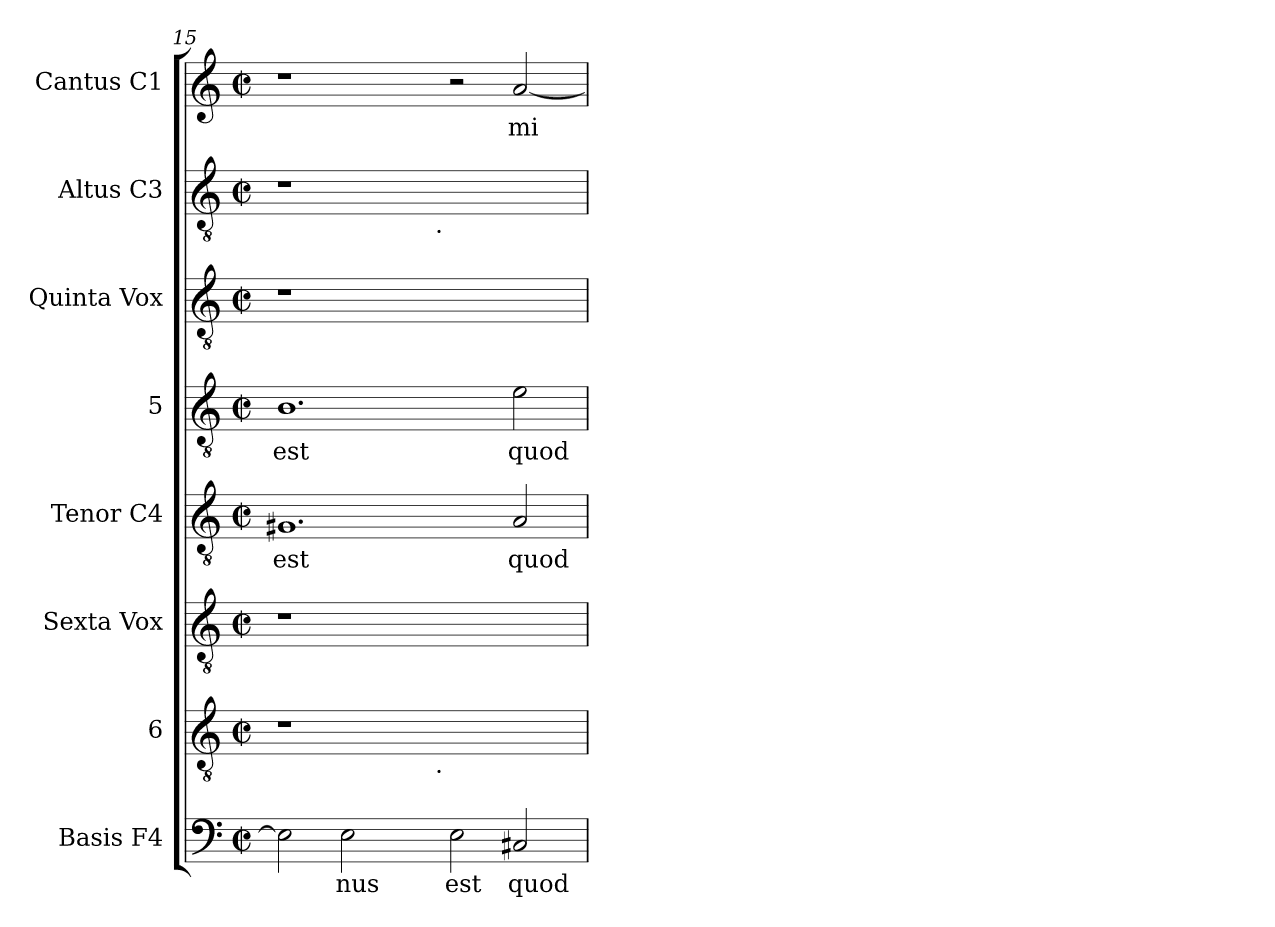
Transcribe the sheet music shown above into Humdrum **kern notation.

**kern	**text	**kern	**kern	**kern	**text	**kern	**text	**kern	**kern	**kern	**text
*part8	*part8	*part7	*part6	*part5	*part5	*part4	*part4	*part3	*part2	*part1	*part1
*staff8	*staff8	*staff7	*staff6	*staff5	*staff5	*staff4	*staff4	*staff3	*staff2	*staff1	*staff1
*I"Basis  F4	*	*I"6	*I"Sexta  Vox	*I"Tenor  C4	*	*I"5	*	*I"Quinta  Vox	*I"Altus  C3	*I"Cantus  C1	*
*I'B	*	*	*	*I'T	*	*	*	*	*I'A	*I'C	*
*clefF4	*	*clefGv2	*clefGv2	*clefGv2	*	*clefGv2	*	*clefGv2	*clefGv2	*clefG2	*
*k[]	*	*k[]	*k[]	*k[]	*	*k[]	*	*k[]	*k[]	*k[]	*
*C:	*	*C:	*C:	*C:	*	*C:	*	*C:	*C:	*C:	*
*M2/2	*	*M2/2	*M2/2	*M2/2	*	*M2/2	*	*M2/2	*M2/2	*M2/2	*
*met(c|)	*	*met(c|)	*met(c|)	*met(c|)	*	*met(c|)	*	*met(c|)	*met(c|)	*met(c|)	*
=15	=15	=15	=15	=15	=15	=15	=15	=15	=15	=15	=15
!	!LO:LY:b:cj	!	!	!	!LO:LY:b:cj	!	!LO:LY:b:cj	!	!	!	!
*	*	*^	*	*	*	*	*	*	*^	*	*
2E\]	--	1r	2ryy	1r	1.G#X	est	1.B	est	1r	1r	2ryy	1r	.
!	!LO:LY:b:cj	!	!	!	!	!	!	!	!	!	!	!	!
2E\	-nus	.	4ryy	.	.	.	.	.	.	.	4ryy	.	.
.	.	.	8ryy	.	.	.	.	.	.	.	8ryy	.	.
.	.	.	16ryy	.	.	.	.	.	.	.	16ryy	.	.
.	.	.	64ryy	.	.	.	.	.	.	.	64ryy	.	.
!	!	!	!	!	!	!	!	!	!	!	!LO:TX:b:t=.	!	!
!	!	!	!LO:TX:b:t=.	!	!	!	!	!	!	!	!	!	!
.	.	.	1ryy	.	.	.	.	.	.	.	1ryy	.	.
!	!LO:LY:b:cj	!	!	!	!	!	!	!	!	!	!	!	!
2E\	est	1ryy	.	1ryy	.	.	.	.	1ryy	1ryy	.	2r	.
!	!LO:LY:b:cj	!	!	!	!	!LO:LY:b:cj	!	!LO:LY:b:cj	!	!	!	!	!LO:LY:b:cj
2C#X/	quod	.	.	.	2A/	quod	2e\	quod	.	.	.	[>2a/	mi-
.	.	.	32.ryy	.	.	.	.	.	.	.	32.ryy	.	.
*	*	*v	*v	*	*	*	*	*	*	*v	*v	*	*
=	=	=	=	=	=	=	=	=	=	=	=
*-	*-	*-	*-	*-	*-	*-	*-	*-	*-	*-	*-
